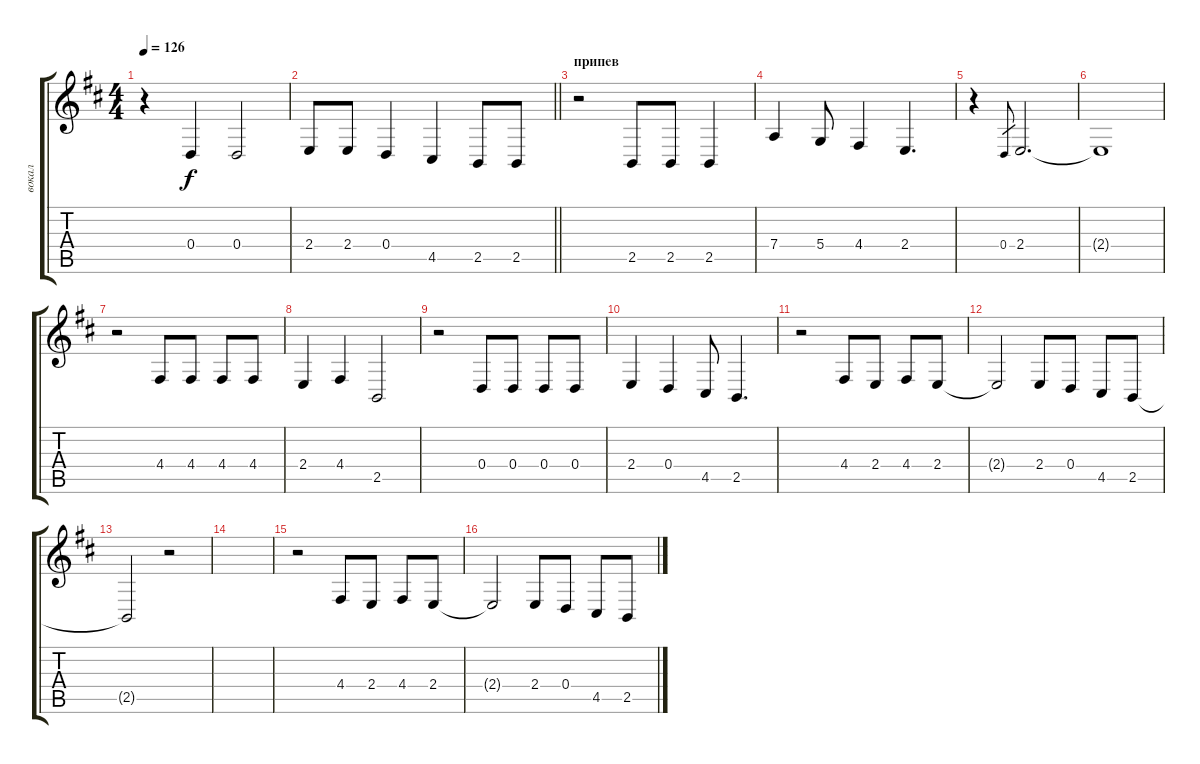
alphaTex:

\track ("вокал" "вокал") {mute instrument orchestralharp}
\staff {score tabs}
\tuning (E4 B3 G3 D3 A2 E2) {hide}
\ts (4 4)
\tempo 126
\clef g2
\ks d
r.4{dy f} 0.4.4 0.4.2 |
\barLineRight lightlight
2.4.8 2.4.8 0.4.4 4.5.4 2.5.8 2.5.8 |
\section ("" "припев")
r.2 2.5.8 2.5.8 2.5.4 |
7.4.4 5.4.8 4.4.4 2.4.4{d} |
r.4 0.4.8{gr} 2.4.2{d} |
2.4{t}.1 |
r.2 4.4.8 4.4.8 4.4.8 4.4.8 |
2.4.4 4.4.4 2.5.2 |
r.2 0.4.8 0.4.8 0.4.8 0.4.8 |
2.4.4 0.4.4 4.5.8 2.5.4{d} |
r.2 4.4.8 2.4.8 4.4.8 2.4.8 |
2.4{t}.2 2.4.8 0.4.8 4.5.8 2.5.8 |
2.5{t}.2 r.2 |
|
r.2 4.4.8 2.4.8 4.4.8 2.4.8 |
2.4{t}.2 2.4.8 0.4.8 4.5.8 2.5.8
